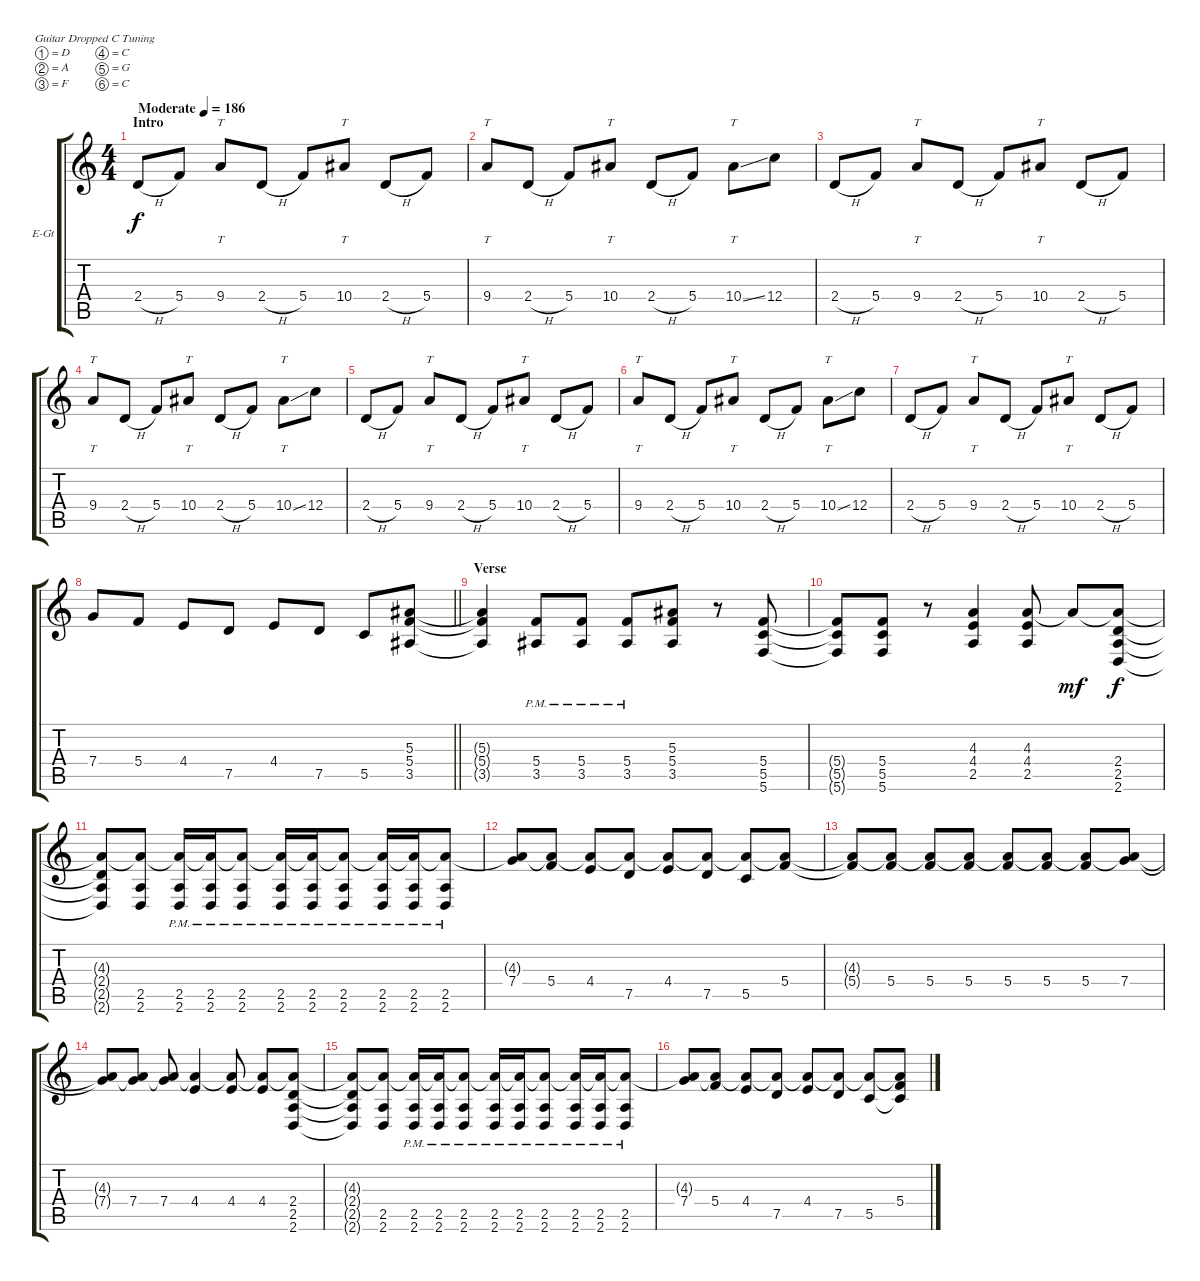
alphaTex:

\bracketExtendMode groupsimilarinstruments
\firstSystemTrackNameOrientation horizontal
\otherSystemsTrackNameOrientation horizontal
\track ("Padge" "E-Gt") {instrument overdrivenguitar}
\staff {score tabs}
\tuning (D4 A3 F3 C3 G2 C2)
\ts (4 4)
\beaming (8 2 2 2 2)
\section ("" "Intro")
\tempo (186 "Moderate")
\clef g2
\ks c
2.4{h}.8{dy f instrument overdrivenguitar} 5.4.8 9.4.8{tt} 2.4{h}.8 5.4.8 10.4.8{tt} 2.4{h}.8 5.4.8 |
9.4.8{tt} 2.4{h}.8 5.4.8 10.4.8{tt} 2.4{h}.8 5.4.8 10.4{ss}.8{tt} 12.4.8 |
2.4{h}.8 5.4.8 9.4.8{tt} 2.4{h}.8 5.4.8 10.4.8{tt} 2.4{h}.8 5.4.8 |
9.4.8{tt} 2.4{h}.8 5.4.8 10.4.8{tt} 2.4{h}.8 5.4.8 10.4{ss}.8{tt} 12.4.8 |
2.4{h}.8 5.4.8 9.4.8{tt} 2.4{h}.8 5.4.8 10.4.8{tt} 2.4{h}.8 5.4.8 |
9.4.8{tt} 2.4{h}.8 5.4.8 10.4.8{tt} 2.4{h}.8 5.4.8 10.4{ss}.8{tt} 12.4.8 |
2.4{h}.8 5.4.8 9.4.8{tt} 2.4{h}.8 5.4.8 10.4.8{tt} 2.4{h}.8 5.4.8 |
\barLineRight lightlight
7.4.8 5.4.8 4.4.8 7.5.8 4.4.8 7.5.8 5.5.8 (5.3 5.4 3.5).8 |
\section ("" "Verse")
(5.3{t} 5.4{t} 3.5{t}).4 (5.4{pm} 3.5{pm}).8 (5.4{pm} 3.5{pm}).8 (5.4{pm} 3.5{pm}).8 (5.3 5.4 3.5).8 r.8 (5.4 5.5 5.6).8 |
(5.4{t} 5.5{t} 5.6{t}).8 (5.4 5.5 5.6).8 r.8 (4.3 4.4 2.5).4 (4.3 4.4 2.5).8 4.3{t}.8{dy mf} (2.4 2.5 2.6 4.3{t}).8{dy f} |
(2.4{t} 2.5{t} 2.6{t} 4.3{t}).8 (2.5 2.6 4.3{t}).8 (2.5{pm} 2.6{pm} 4.3{t}).16 (2.5{pm} 2.6{pm} 4.3{t}).16 (2.5{pm} 2.6{pm} 4.3{t}).8 (2.5{pm} 2.6{pm} 4.3{t}).16 (2.5{pm} 2.6{pm} 4.3{t}).16 (2.5{pm} 2.6{pm} 4.3{t}).8 (2.5{pm} 2.6{pm} 4.3{t}).16 (2.5{pm} 2.6{pm} 4.3{t}).16 (2.5{pm} 2.6{pm} 4.3{t}).8 |
(7.4 4.3{t}).8 (5.4 4.3{t}).8 (4.4 4.3{t}).8 (7.5 4.3{t}).8 (4.4 4.3{t}).8 (7.5 4.3{t}).8 (5.5 4.3{t}).8 (5.4 4.3{t}).8 |
(5.4{t} 4.3{t}).8 (5.4 4.3{t}).8 (5.4 4.3{t}).8 (5.4 4.3{t}).8 (5.4 4.3{t}).8 (5.4 4.3{t}).8 (5.4 4.3{t}).8 (7.4 4.3{t}).8 |
(7.4{t} 4.3{t}).8 (7.4 4.3{t}).8 (7.4 4.3{t}).8 (4.4 4.3{t}).4 (4.4 4.3{t}).8 (4.4 4.3{t}).8 (2.4 2.5 2.6 4.3{t}).8 |
(2.4{t} 2.5{t} 2.6{t} 4.3{t}).8 (2.5 2.6 4.3{t}).8 (2.5{pm} 2.6{pm} 4.3{t}).16 (2.5{pm} 2.6{pm} 4.3{t}).16 (2.5{pm} 2.6{pm} 4.3{t}).8 (2.5{pm} 2.6{pm} 4.3{t}).16 (2.5{pm} 2.6{pm} 4.3{t}).16 (2.5{pm} 2.6{pm} 4.3{t}).8 (2.5{pm} 2.6{pm} 4.3{t}).16 (2.5{pm} 2.6{pm} 4.3{t}).16 (2.5{pm} 2.6{pm} 4.3{t}).8 |
(7.4 4.3{t}).8 (5.4 4.3{t}).8 (4.4 4.3{t}).8 (7.5 4.3{t}).8 (4.4 4.3{t}).8 (7.5 4.3{t}).8 (5.5 4.3{t}).8 (5.4 4.3{t} 5.5{t}).8
